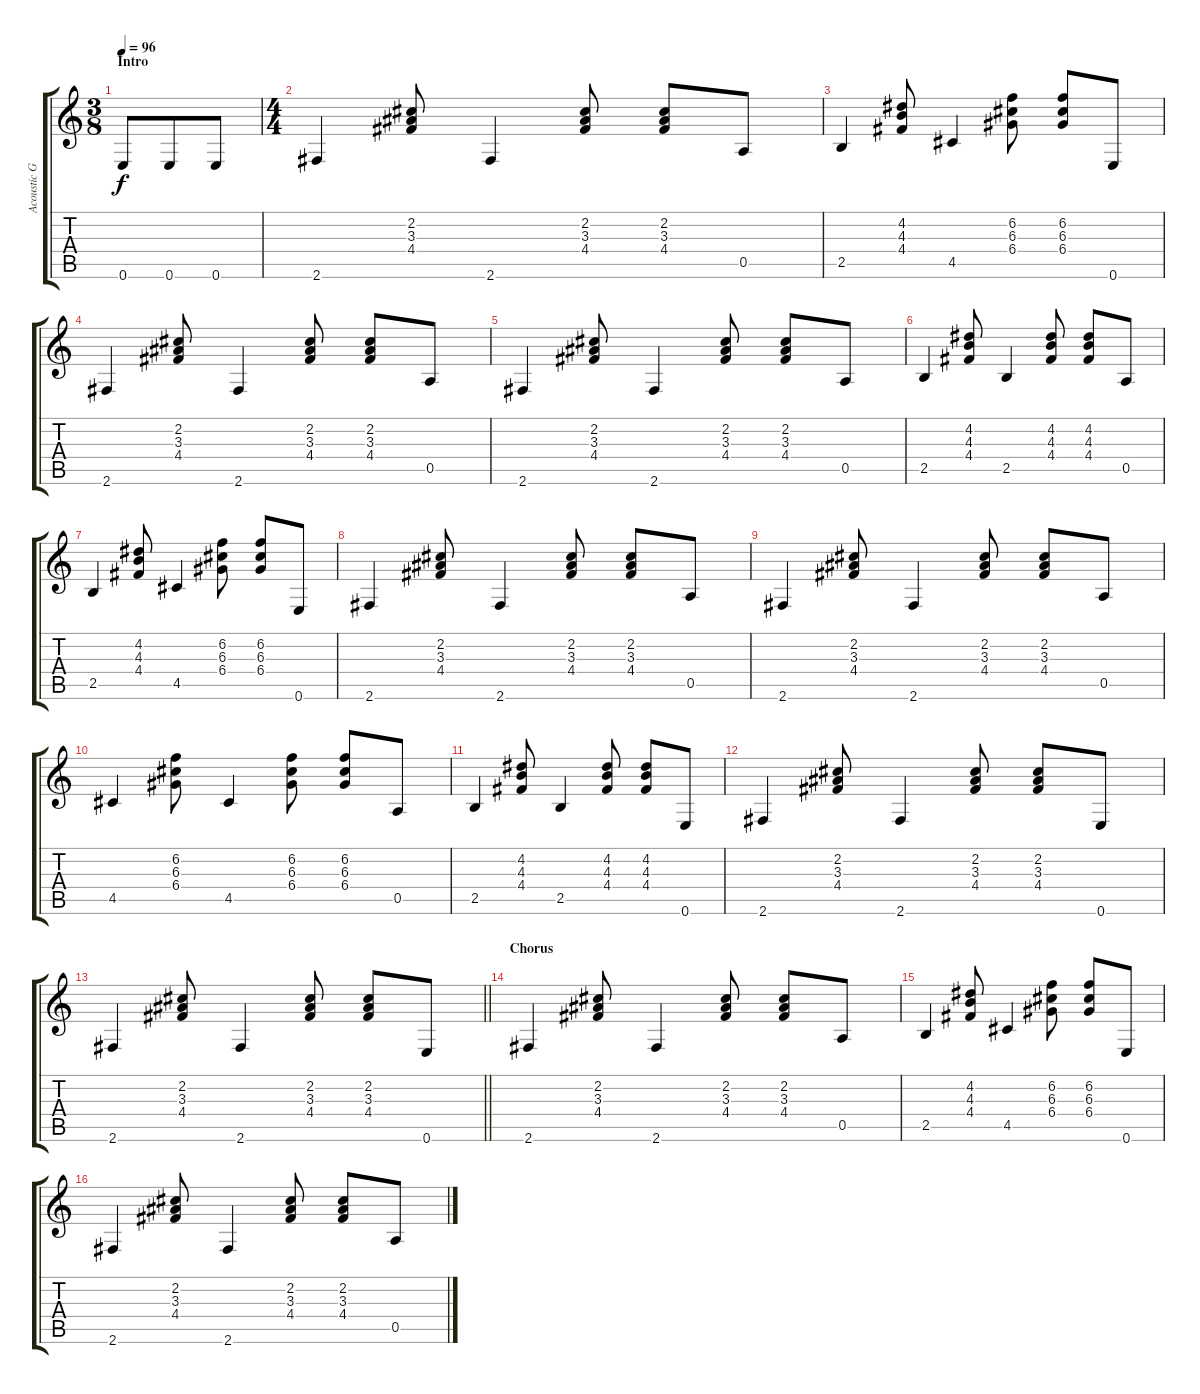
\track ("Acoustic Guitar" "Acoustic G") {instrument acousticguitarsteel}
\staff {score tabs}
\tuning (E4 B3 G3 D3 A2 E2) {hide}
\ts (3 8)
\section ("" "Intro")
\tempo 96
\clef g2
\ks c
0.6.8{dy f instrument acousticguitarsteel} 0.6.8 0.6.8 |
\ts (4 4)
2.6.4 (2.2 3.3 4.4).8 2.6.4 (2.2 3.3 4.4).8 (2.2 3.3 4.4).8 0.5.8 |
2.5.4 (4.2 4.3 4.4).8 4.5.4 (6.2 6.3 6.4).8 (6.2 6.3 6.4).8 0.6.8 |
2.6.4 (2.2 3.3 4.4).8 2.6.4 (2.2 3.3 4.4).8 (2.2 3.3 4.4).8 0.5.8 |
2.6.4 (2.2 3.3 4.4).8 2.6.4 (2.2 3.3 4.4).8 (2.2 3.3 4.4).8 0.5.8 |
2.5.4 (4.2 4.3 4.4).8 2.5.4 (4.2 4.3 4.4).8 (4.2 4.3 4.4).8 0.5.8 |
2.5.4 (4.2 4.3 4.4).8 4.5.4 (6.2 6.3 6.4).8 (6.2 6.3 6.4).8 0.6.8 |
2.6.4 (2.2 3.3 4.4).8 2.6.4 (2.2 3.3 4.4).8 (2.2 3.3 4.4).8 0.5.8 |
2.6.4 (2.2 3.3 4.4).8 2.6.4 (2.2 3.3 4.4).8 (2.2 3.3 4.4).8 0.5.8 |
4.5.4 (6.2 6.3 6.4).8 4.5.4 (6.2 6.3 6.4).8 (6.2 6.3 6.4).8 0.5.8 |
2.5.4 (4.2 4.3 4.4).8 2.5.4 (4.2 4.3 4.4).8 (4.2 4.3 4.4).8 0.6.8 |
2.6.4 (2.2 3.3 4.4).8 2.6.4 (2.2 3.3 4.4).8 (2.2 3.3 4.4).8 0.6.8 |
\barLineRight lightlight
2.6.4 (2.2 3.3 4.4).8 2.6.4 (2.2 3.3 4.4).8 (2.2 3.3 4.4).8 0.6.8 |
\section ("" "Chorus")
2.6.4 (2.2 3.3 4.4).8 2.6.4 (2.2 3.3 4.4).8 (2.2 3.3 4.4).8 0.5.8 |
2.5.4 (4.2 4.3 4.4).8 4.5.4 (6.2 6.3 6.4).8 (6.2 6.3 6.4).8 0.6.8 |
2.6.4 (2.2 3.3 4.4).8 2.6.4 (2.2 3.3 4.4).8 (2.2 3.3 4.4).8 0.5.8
